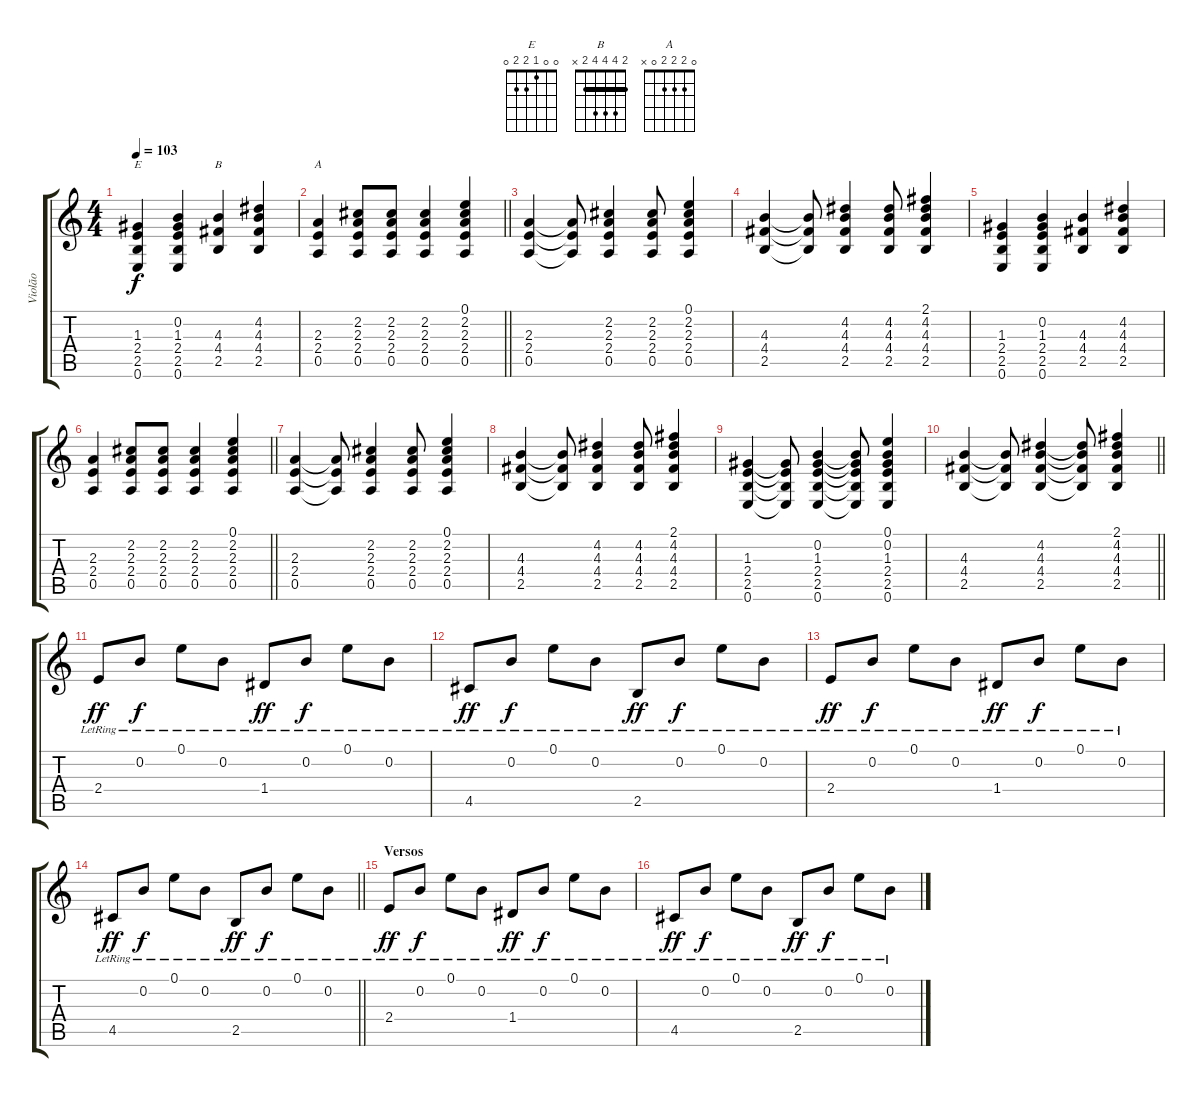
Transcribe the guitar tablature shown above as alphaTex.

\track ("Violão" "Violão") {instrument acousticguitarnylon}
\staff {score tabs}
\tuning (E4 B3 G3 D3 A2 E2) {hide}
\chord ("E" 0 0 1 2 2 0)
\chord ("B" 2 4 4 4 2 x) {barre 2}
\chord ("A" 0 2 2 2 0 x)
\ts (4 4)
\tempo 103
\clef g2
\ks c
(1.3 2.4 2.5 0.6).4{ch "E" dy f} (0.2 1.3 2.4 2.5 0.6).4 (4.3 4.4 2.5).4{ch "B"} (4.2 4.3 4.4 2.5).4 |
\barLineRight lightlight
(2.3 2.4 0.5).4{ch "A"} (2.2 2.3 2.4 0.5).8 (2.2 2.3 2.4 0.5).8 (2.2 2.3 2.4 0.5).4 (0.1 2.2 2.3 2.4 0.5).4 |
(2.3 2.4 0.5).4 (2.3{t} 2.4{t} 0.5{t}).8 (2.2 2.3 2.4 0.5).4 (2.2 2.3 2.4 0.5).8 (0.1 2.2 2.3 2.4 0.5).4 |
(4.3 4.4 2.5).4 (4.3{t} 4.4{t} 2.5{t}).8 (4.2 4.3 4.4 2.5).4 (4.2 4.3 4.4 2.5).8 (2.1 4.2 4.3 4.4 2.5).4 |
(1.3 2.4 2.5 0.6).4 (0.2 1.3 2.4 2.5 0.6).4 (4.3 4.4 2.5).4 (4.2 4.3 4.4 2.5).4 |
\barLineRight lightlight
(2.3 2.4 0.5).4 (2.2 2.3 2.4 0.5).8 (2.2 2.3 2.4 0.5).8 (2.2 2.3 2.4 0.5).4 (0.1 2.2 2.3 2.4 0.5).4 |
(2.3 2.4 0.5).4 (2.3{t} 2.4{t} 0.5{t}).8 (2.2 2.3 2.4 0.5).4 (2.2 2.3 2.4 0.5).8 (0.1 2.2 2.3 2.4 0.5).4 |
(4.3 4.4 2.5).4 (4.3{t} 4.4{t} 2.5{t}).8 (4.2 4.3 4.4 2.5).4 (4.2 4.3 4.4 2.5).8 (2.1 4.2 4.3 4.4 2.5).4 |
(1.3 2.4 2.5 0.6).4 (1.3{t} 2.4{t} 2.5{t} 0.6{t}).8 (0.2 1.3 2.4 2.5 0.6).4 (0.2{t} 1.3{t} 2.4{t} 2.5{t} 0.6{t}).8 (0.1 0.2 1.3 2.4 2.5 0.6).4 |
\barLineRight lightlight
(4.3 4.4 2.5).4 (4.3{t} 4.4{t} 2.5{t}).8 (4.2 4.3 4.4 2.5).4 (4.2{t} 4.3{t} 4.4{t} 2.5{t}).8 (2.1 4.2 4.3 4.4 2.5).4 |
2.4{lr}.8{dy ff} 0.2{lr}.8{dy f} 0.1{lr}.8 0.2{lr}.8 1.4{lr}.8{dy ff} 0.2{lr}.8{dy f} 0.1{lr}.8 0.2{lr}.8 |
4.5{lr}.8{dy ff} 0.2{lr}.8{dy f} 0.1{lr}.8 0.2{lr}.8 2.5{lr}.8{dy ff} 0.2{lr}.8{dy f} 0.1{lr}.8 0.2{lr}.8 |
2.4{lr}.8{dy ff} 0.2{lr}.8{dy f} 0.1{lr}.8 0.2{lr}.8 1.4{lr}.8{dy ff} 0.2{lr}.8{dy f} 0.1{lr}.8 0.2{lr}.8 |
\barLineRight lightlight
4.5{lr}.8{dy ff} 0.2{lr}.8{dy f} 0.1{lr}.8 0.2{lr}.8 2.5{lr}.8{dy ff} 0.2{lr}.8{dy f} 0.1{lr}.8 0.2{lr}.8 |
\section ("" "Versos")
2.4{lr}.8{dy ff} 0.2{lr}.8{dy f} 0.1{lr}.8 0.2{lr}.8 1.4{lr}.8{dy ff} 0.2{lr}.8{dy f} 0.1{lr}.8 0.2{lr}.8 |
4.5{lr}.8{dy ff} 0.2{lr}.8{dy f} 0.1{lr}.8 0.2{lr}.8 2.5{lr}.8{dy ff} 0.2{lr}.8{dy f} 0.1{lr}.8 0.2{lr}.8
